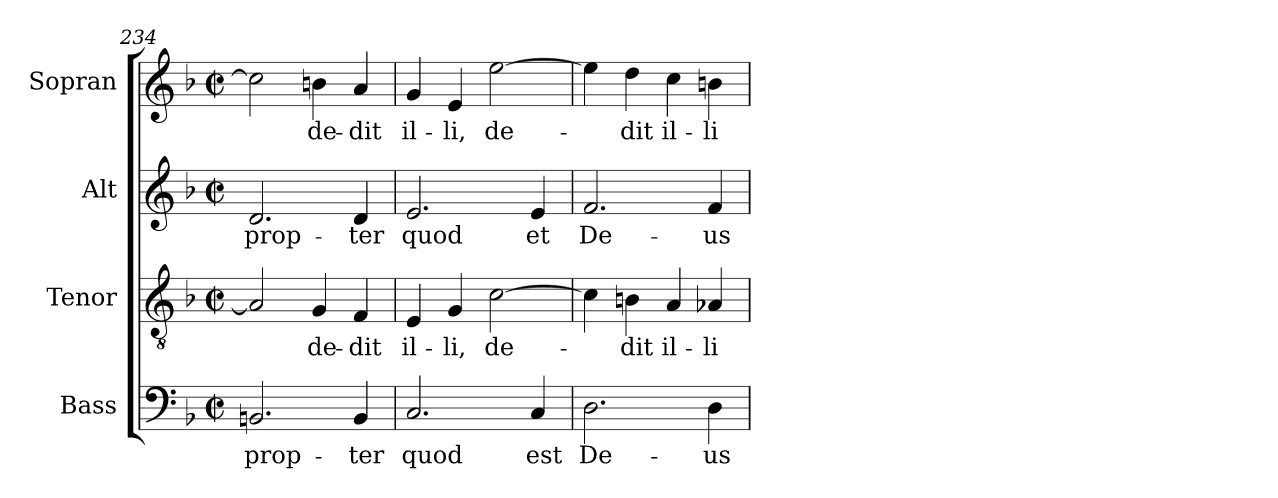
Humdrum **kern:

**kern	**text	**kern	**text	**kern	**text	**kern	**text
*part4	*part4	*part3	*part3	*part2	*part2	*part1	*part1
*staff4	*staff4	*staff3	*staff3	*staff2	*staff2	*staff1	*staff1
*I"Bass	*	*I"Tenor	*	*I"Alt	*	*I"Sopran	*
*I'B.	*	*I'T.	*	*I'A.	*	*I'S.	*
!!LO:PB:g=z
*clefF4	*	*clefGv2	*	*clefG2	*	*clefG2	*
*k[b-]	*	*k[b-]	*	*k[b-]	*	*k[b-]	*
*F:	*	*F:	*	*F:	*	*F:	*
*M2/2	*	*M2/2	*	*M2/2	*	*M2/2	*
*met(c|)	*	*met(c|)	*	*met(c|)	*	*met(c|)	*
=234	=234	=234	=234	=234	=234	=234	=234
!	!LO:LY:b	!	!	!	!LO:LY:b	!	!
2.BBn/	prop-	2A/]	.	2.d/	prop-	2cc\]	.
!	!	!	!LO:LY:b	!	!	!	!LO:LY:b
.	.	4G/	de-	.	.	4bn\	de-
!	!LO:LY:b	!	!LO:LY:b	!	!LO:LY:b	!	!LO:LY:b
4BB/	-ter	4F/	-dit	4d/	-ter	4a/	-dit
=235	=235	=235	=235	=235	=235	=235	=235
!	!LO:LY:b	!	!LO:LY:b	!	!LO:LY:b	!	!LO:LY:b
2.C/	quod	4E/	il-	2.e/	quod	4g/	il-
!	!	!	!LO:LY:b	!	!	!	!LO:LY:b
.	.	4G/	-li,	.	.	4e/	-li,
!	!	!	!LO:LY:b	!	!	!	!LO:LY:b
.	.	[2c\	de-	.	.	[2ee\	de-
!	!LO:LY:b	!	!	!	!LO:LY:b	!	!
4C/	est	.	.	4e/	et	.	.
=236	=236	=236	=236	=236	=236	=236	=236
!	!LO:LY:b	!	!	!	!LO:LY:b	!	!
2.D\	De-	4c\]	.	2.f/	De-	4ee\]	.
!	!	!	!LO:LY:b	!	!	!	!LO:LY:b
.	.	4Bn\	-dit	.	.	4dd\	-dit
!	!	!	!LO:LY:b	!	!	!	!LO:LY:b
.	.	4A/	il-	.	.	4cc\	il-
!	!LO:LY:b	!	!LO:LY:b	!	!LO:LY:b	!	!LO:LY:b
4D\	-us	4A-X/	-li	4f/	-us	4bn\	-li
=	=	=	=	=	=	=	=
*-	*-	*-	*-	*-	*-	*-	*-
